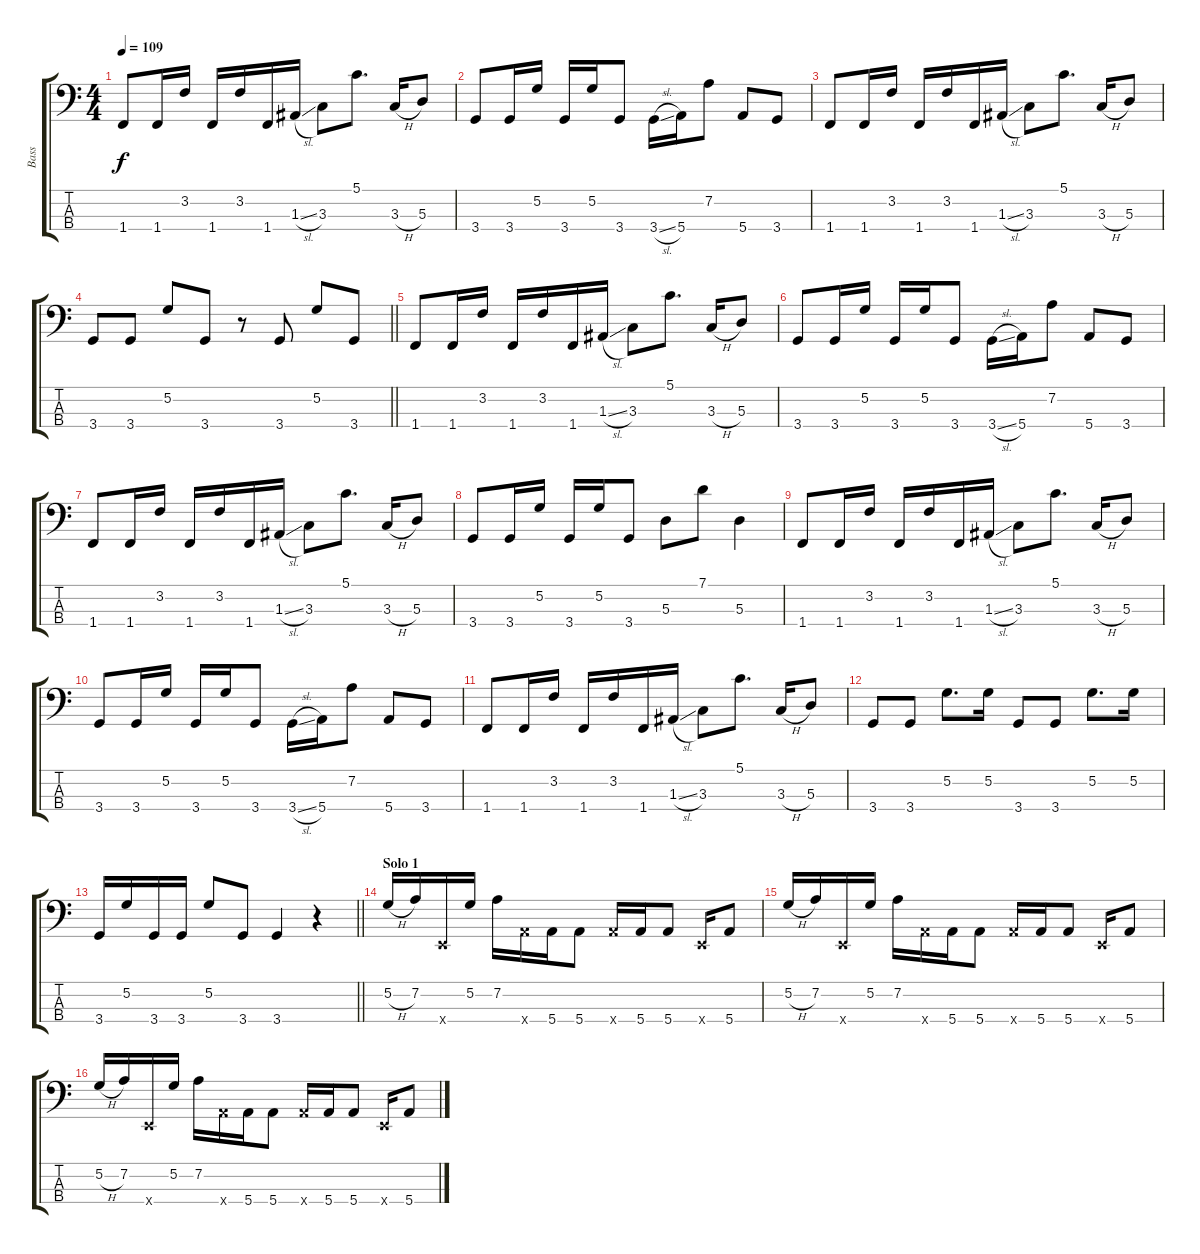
\track ("Bass" "Bass") {instrument slapbass1}
\staff {score tabs}
\tuning (G2 D2 A1 E1) {hide}
\ts (4 4)
\tempo 109
\clef f4
\ks c
1.4.8{dy f} 1.4.16 3.2.16 1.4.16 3.2.16 1.4.16 1.3{sl}.16 3.3.8 5.1.8{d} 3.3{h}.16 5.3.8 |
3.4.8 3.4.16 5.2.16 3.4.16 5.2.16 3.4.8 3.4{sl}.16 5.4.16 7.2.8 5.4.8 3.4.8 |
1.4.8 1.4.16 3.2.16 1.4.16 3.2.16 1.4.16 1.3{sl}.16 3.3.8 5.1.8{d} 3.3{h}.16 5.3.8 |
\barLineRight lightlight
3.4.8 3.4.8 5.2.8 3.4.8 r.8 3.4.8 5.2.8 3.4.8 |
1.4.8 1.4.16 3.2.16 1.4.16 3.2.16 1.4.16 1.3{sl}.16 3.3.8 5.1.8{d} 3.3{h}.16 5.3.8 |
3.4.8 3.4.16 5.2.16 3.4.16 5.2.16 3.4.8 3.4{sl}.16 5.4.16 7.2.8 5.4.8 3.4.8 |
1.4.8 1.4.16 3.2.16 1.4.16 3.2.16 1.4.16 1.3{sl}.16 3.3.8 5.1.8{d} 3.3{h}.16 5.3.8 |
3.4.8 3.4.16 5.2.16 3.4.16 5.2.16 3.4.8 5.3.8 7.1.8 5.3.4 |
1.4.8 1.4.16 3.2.16 1.4.16 3.2.16 1.4.16 1.3{sl}.16 3.3.8 5.1.8{d} 3.3{h}.16 5.3.8 |
3.4.8 3.4.16 5.2.16 3.4.16 5.2.16 3.4.8 3.4{sl}.16 5.4.16 7.2.8 5.4.8 3.4.8 |
1.4.8 1.4.16 3.2.16 1.4.16 3.2.16 1.4.16 1.3{sl}.16 3.3.8 5.1.8{d} 3.3{h}.16 5.3.8 |
3.4.8 3.4.8 5.2.8{d} 5.2.16 3.4.8 3.4.8 5.2.8{d} 5.2.16 |
\barLineRight lightlight
3.4.16 5.2.16 3.4.16 3.4.16 5.2.8 3.4.8 3.4.4 r.4 |
\section ("" "Solo 1")
5.2{h}.16 7.2.16 0.4{x}.16 5.2.16 7.2.16 5.4{x}.16 5.4.16 5.4.8 5.4{x}.16 5.4.16 5.4.8 0.4{x}.16 5.4.8 |
5.2{h}.16 7.2.16 0.4{x}.16 5.2.16 7.2.16 5.4{x}.16 5.4.16 5.4.8 5.4{x}.16 5.4.16 5.4.8 0.4{x}.16 5.4.8 |
5.2{h}.16 7.2.16 0.4{x}.16 5.2.16 7.2.16 5.4{x}.16 5.4.16 5.4.8 5.4{x}.16 5.4.16 5.4.8 0.4{x}.16 5.4.8
